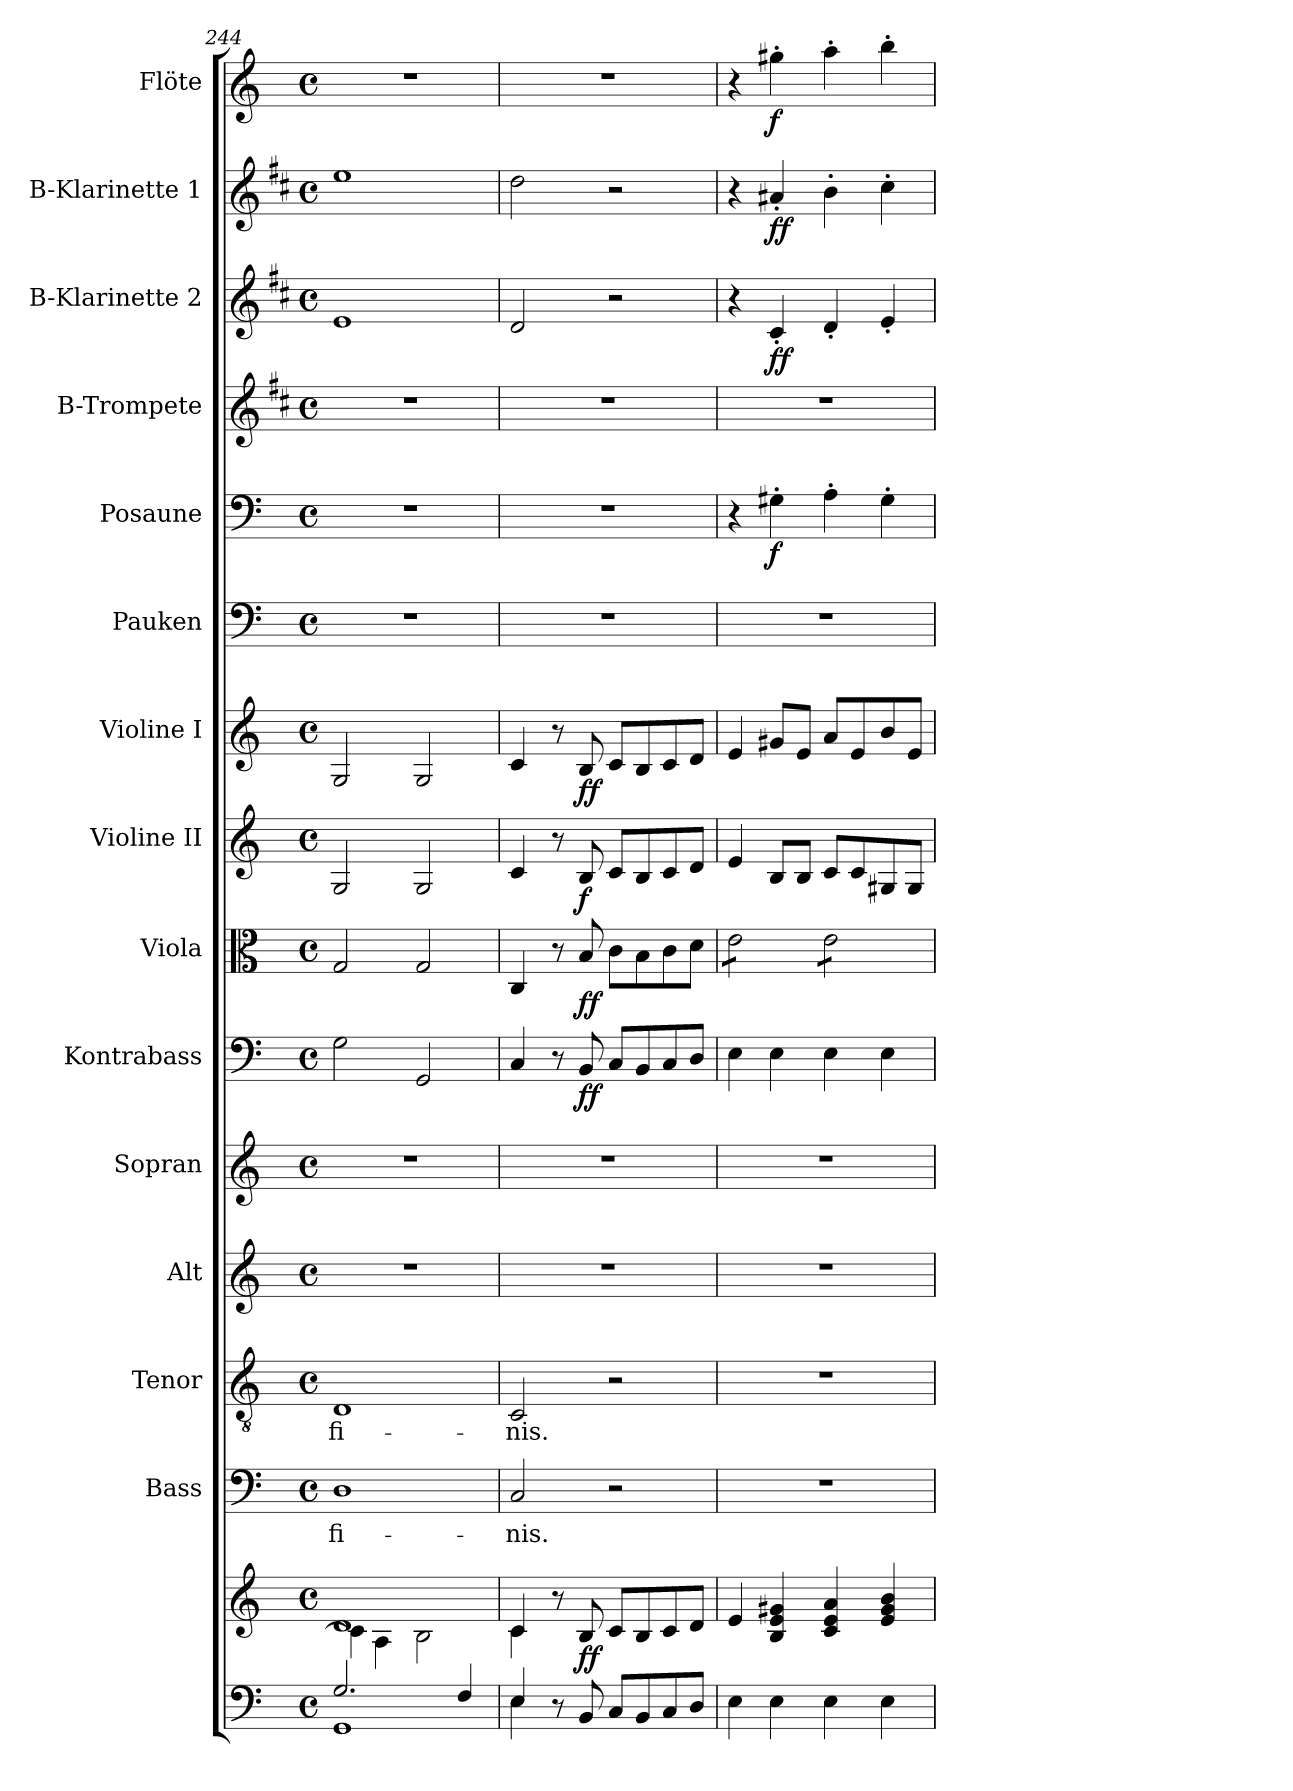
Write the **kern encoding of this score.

**kern	**kern	**dynam	**kern	**text	**kern	**text	**kern	**kern	**kern	**dynam	**kern	**dynam	**kern	**dynam	**kern	**dynam	**kern	**kern	**dynam	**kern	**kern	**dynam	**kern	**dynam	**kern	**dynam
*part15	*part15	*part15	*part14	*part14	*part13	*part13	*part12	*part11	*part10	*part10	*part9	*part9	*part8	*part8	*part7	*part7	*part6	*part5	*part5	*part4	*part3	*part3	*part2	*part2	*part1	*part1
*staff16	*staff15	*staff15/16	*staff14	*staff14	*staff13	*staff13	*staff12	*staff11	*staff10	*staff10	*staff9	*staff9	*staff8	*staff8	*staff7	*staff7	*staff6	*staff5	*staff5	*staff4	*staff3	*staff3	*staff2	*staff2	*staff1	*staff1
*	*	*	*I"Bass	*	*I"Tenor	*	*I"Alt	*I"Sopran	*I"Kontrabass	*	*I"Viola	*	*I"Violine II	*	*I"Violine I	*	*I"Pauken	*I"Posaune	*	*I"B-Trompete	*I"B-Klarinette 2	*	*I"B-Klarinette 1	*	*I"Flöte	*
*	*	*	*I'B.	*	*I'T.	*	*I'A.	*I'S.	*I'Kb.	*	*I'Vla.	*	*I'Vl. II	*	*I'Vl. I	*	*I'Pk.	*I'Pos.	*	*I'B Trp.	*I'B Kl. 2	*	*I'B Kl. 1	*	*I'Fl.	*
*clefF4	*clefG2	*	*clefF4	*	*clefGv2	*	*clefG2	*clefG2	*clefF4	*	*clefC3	*	*clefG2	*	*clefG2	*	*clefF4	*clefF4	*	*clefG2	*clefG2	*	*clefG2	*	*clefG2	*
*	*	*	*	*	*	*	*	*	*ITrd7c12	*	*	*	*	*	*	*	*	*	*	*ITrd1c2	*ITrd1c2	*	*ITrd1c2	*	*	*
*k[]	*k[]	*	*k[]	*	*k[]	*	*k[]	*k[]	*k[]	*	*k[]	*	*k[]	*	*k[]	*	*k[]	*k[]	*	*k[]	*k[]	*	*k[]	*	*k[]	*
*C:	*C:	*	*C:	*	*C:	*	*C:	*C:	*C:	*	*C:	*	*C:	*	*C:	*	*C:	*C:	*	*C:	*C:	*	*C:	*	*C:	*
*M4/4	*M4/4	*	*M4/4	*	*M4/4	*	*M4/4	*M4/4	*M4/4	*	*M4/4	*	*M4/4	*	*M4/4	*	*M4/4	*M4/4	*	*M4/4	*M4/4	*	*M4/4	*	*M4/4	*
*met(c)	*met(c)	*	*met(c)	*	*met(c)	*	*met(c)	*met(c)	*met(c)	*	*met(c)	*	*met(c)	*	*met(c)	*	*met(c)	*met(c)	*	*met(c)	*met(c)	*	*met(c)	*	*met(c)	*
=244	=244	=244	=244	=244	=244	=244	=244	=244	=244	=244	=244	=244	=244	=244	=244	=244	=244	=244	=244	=244	=244	=244	=244	=244	=244	=244
*^	*^	*	*	*	*	*	*	*	*	*	*	*	*	*	*	*	*	*	*	*	*	*	*	*	*	*
!	!	!	!	!	!	!LO:LY:b	!	!LO:LY:b	!	!	!	!	!	!	!	!	!	!	!	!	!	!	!	!	!	!	!	!
2.G/	1GG	1d	4c\]	.	1D	fi-	1D	fi-	1r	1r	2GG\	.	2G/	.	2G/	.	2G/	.	1r	1r	.	1r	1d	.	1dd	.	1r	.
.	.	.	4A\	.	.	.	.	.	.	.	.	.	.	.	.	.	.	.	.	.	.	.	.	.	.	.	.	.
.	.	.	2B\	.	.	.	.	.	.	.	2GGG/	.	2G/	.	2G/	.	2G/	.	.	.	.	.	.	.	.	.	.	.
4F/	.	.	.	.	.	.	.	.	.	.	.	.	.	.	.	.	.	.	.	.	.	.	.	.	.	.	.	.
=245	=245	=245	=245	=245	=245	=245	=245	=245	=245	=245	=245	=245	=245	=245	=245	=245	=245	=245	=245	=245	=245	=245	=245	=245	=245	=245	=245	=245
!	!	!	!	!	!	!LO:LY:b	!	!LO:LY:b	!	!	!	!	!	!	!	!	!	!	!	!	!	!	!	!	!	!	!	!
4E/	4E\	4c/	4c\	.	2C/	-nis.	2C/	-nis.	1r	1r	4CC/	.	4C/	.	4c/	.	4c/	.	1r	1r	.	1r	2c/	.	2cc\	.	1r	.
8r	2.ryy	8r	2.ryy	.	.	.	.	.	.	.	8r	.	8r	.	8r	.	8r	.	.	.	.	.	.	.	.	.	.	.
!	!	!	!	!LO:DY:b	!	!	!	!	!	!	!	!LO:DY:b	!	!LO:DY:b	!	!LO:DY:b	!	!LO:DY:b	!	!	!	!	!	!	!	!	!	!
8BB/	.	8B/	.	ff	.	.	.	.	.	.	8BBB/	ff	8B/	ff	8B/	f	8B/	ff	.	.	.	.	.	.	.	.	.	.
8C/L	.	8c/L	.	.	2r	.	2r	.	.	.	8CC/L	.	8c\L	.	8c/L	.	8c/L	.	.	.	.	.	2r	.	2r	.	.	.
8BB/	.	8B/	.	.	.	.	.	.	.	.	8BBB/	.	8B\	.	8B/	.	8B/	.	.	.	.	.	.	.	.	.	.	.
8C/	.	8c/	.	.	.	.	.	.	.	.	8CC/	.	8c\	.	8c/	.	8c/	.	.	.	.	.	.	.	.	.	.	.
8D/J	.	8d/J	.	.	.	.	.	.	.	.	8DD/J	.	8d\J	.	8d/J	.	8d/J	.	.	.	.	.	.	.	.	.	.	.
*v	*v	*	*	*	*	*	*	*	*	*	*	*	*	*	*	*	*	*	*	*	*	*	*	*	*	*	*	*
*	*v	*v	*	*	*	*	*	*	*	*	*	*	*	*	*	*	*	*	*	*	*	*	*	*	*	*	*
!!LO:PB:g=z
=246	=246	=246	=246	=246	=246	=246	=246	=246	=246	=246	=246	=246	=246	=246	=246	=246	=246	=246	=246	=246	=246	=246	=246	=246	=246	=246
*	*	*	*	*	*	*	*	*	*	*	*tremolo	*	*	*	*	*	*	*	*	*	*	*	*	*	*	*
4E\	4e/	.	1r	.	1r	.	1r	1r	4EE\	.	8e\L	.	4e/	.	4e/	.	1r	4r	.	1r	4r	.	4r	.	4r	.
.	.	.	.	.	.	.	.	.	.	.	8e\	.	.	.	.	.	.	.	.	.	.	.	.	.	.	.
!	!	!	!	!	!	!	!	!	!	!	!	!	!	!	!	!	!	!	!LO:DY:b	!	!	!LO:DY:b	!	!LO:DY:b	!	!LO:DY:b
4E\	4B/ 4e/ 4g#X/	.	.	.	.	.	.	.	4EE\	.	8e\	.	8B/L	.	8g#X/L	.	.	4G#X'>\	f	.	4B'</	ff	4g#X'</	ff	4gg#X'>\	f
.	.	.	.	.	.	.	.	.	.	.	8e\J	.	8B/J	.	8e/J	.	.	.	.	.	.	.	.	.	.	.
4E\	4c/ 4e/ 4a/	.	.	.	.	.	.	.	4EE\	.	8e\L	.	8c/L	.	8a/L	.	.	4A'>\	.	.	4c'</	.	4a'>\	.	4aa'>\	.
.	.	.	.	.	.	.	.	.	.	.	8e\	.	8c/	.	8e/	.	.	.	.	.	.	.	.	.	.	.
4E\	4e/ 4g#/ 4b/	.	.	.	.	.	.	.	4EE\	.	8e\	.	8G#X/	.	8b/	.	.	4G#'>\	.	.	4d'</	.	4b'>\	.	4bb'>\	.
.	.	.	.	.	.	.	.	.	.	.	8e\J	.	8G#/J	.	8e/J	.	.	.	.	.	.	.	.	.	.	.
*	*	*	*	*	*	*	*	*	*	*	*Xtremolo	*	*	*	*	*	*	*	*	*	*	*	*	*	*	*
=	=	=	=	=	=	=	=	=	=	=	=	=	=	=	=	=	=	=	=	=	=	=	=	=	=	=
*-	*-	*-	*-	*-	*-	*-	*-	*-	*-	*-	*-	*-	*-	*-	*-	*-	*-	*-	*-	*-	*-	*-	*-	*-	*-	*-
